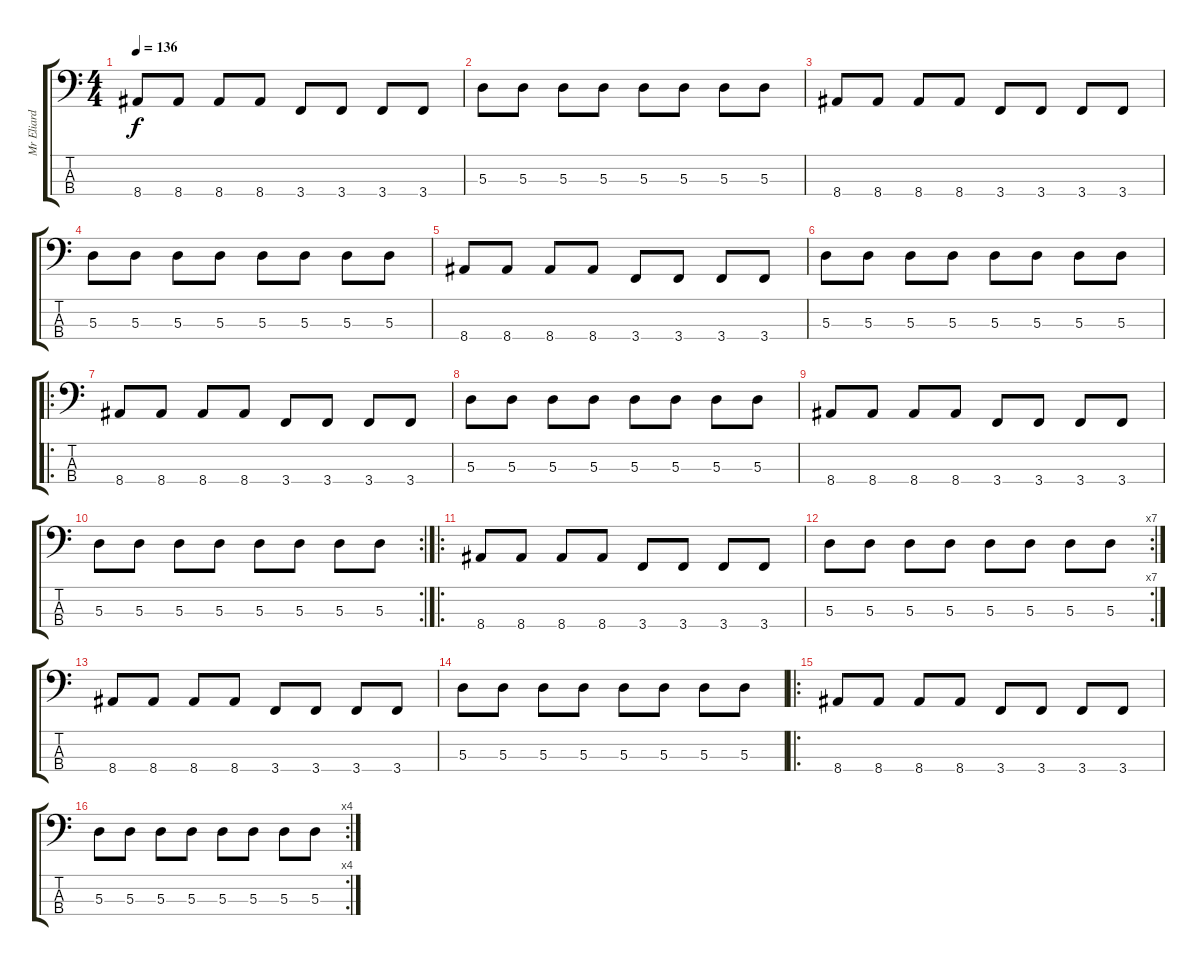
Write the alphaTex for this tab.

\track ("Mr Eliard (Basse)" "Mr Eliard ") {instrument electricbassfinger}
\staff {score tabs}
\tuning (G2 D2 A1 D1) {hide}
\ts (4 4)
\tempo 136
\clef f4
\ks c
8.4.8{dy f} 8.4.8 8.4.8 8.4.8 3.4.8 3.4.8 3.4.8 3.4.8 |
5.3.8 5.3.8 5.3.8 5.3.8 5.3.8 5.3.8 5.3.8 5.3.8 |
8.4.8 8.4.8 8.4.8 8.4.8 3.4.8 3.4.8 3.4.8 3.4.8 |
5.3.8 5.3.8 5.3.8 5.3.8 5.3.8 5.3.8 5.3.8 5.3.8 |
8.4.8 8.4.8 8.4.8 8.4.8 3.4.8 3.4.8 3.4.8 3.4.8 |
5.3.8 5.3.8 5.3.8 5.3.8 5.3.8 5.3.8 5.3.8 5.3.8 |
\ro
8.4.8 8.4.8 8.4.8 8.4.8 3.4.8 3.4.8 3.4.8 3.4.8 |
5.3.8 5.3.8 5.3.8 5.3.8 5.3.8 5.3.8 5.3.8 5.3.8 |
8.4.8 8.4.8 8.4.8 8.4.8 3.4.8 3.4.8 3.4.8 3.4.8 |
\rc 2
5.3.8 5.3.8 5.3.8 5.3.8 5.3.8 5.3.8 5.3.8 5.3.8 |
\ro
8.4.8 8.4.8 8.4.8 8.4.8 3.4.8 3.4.8 3.4.8 3.4.8 |
\rc 7
5.3.8 5.3.8 5.3.8 5.3.8 5.3.8 5.3.8 5.3.8 5.3.8 |
8.4.8 8.4.8 8.4.8 8.4.8 3.4.8 3.4.8 3.4.8 3.4.8 |
5.3.8 5.3.8 5.3.8 5.3.8 5.3.8 5.3.8 5.3.8 5.3.8 |
\ro
8.4.8 8.4.8 8.4.8 8.4.8 3.4.8 3.4.8 3.4.8 3.4.8 |
\rc 4
5.3.8 5.3.8 5.3.8 5.3.8 5.3.8 5.3.8 5.3.8 5.3.8
